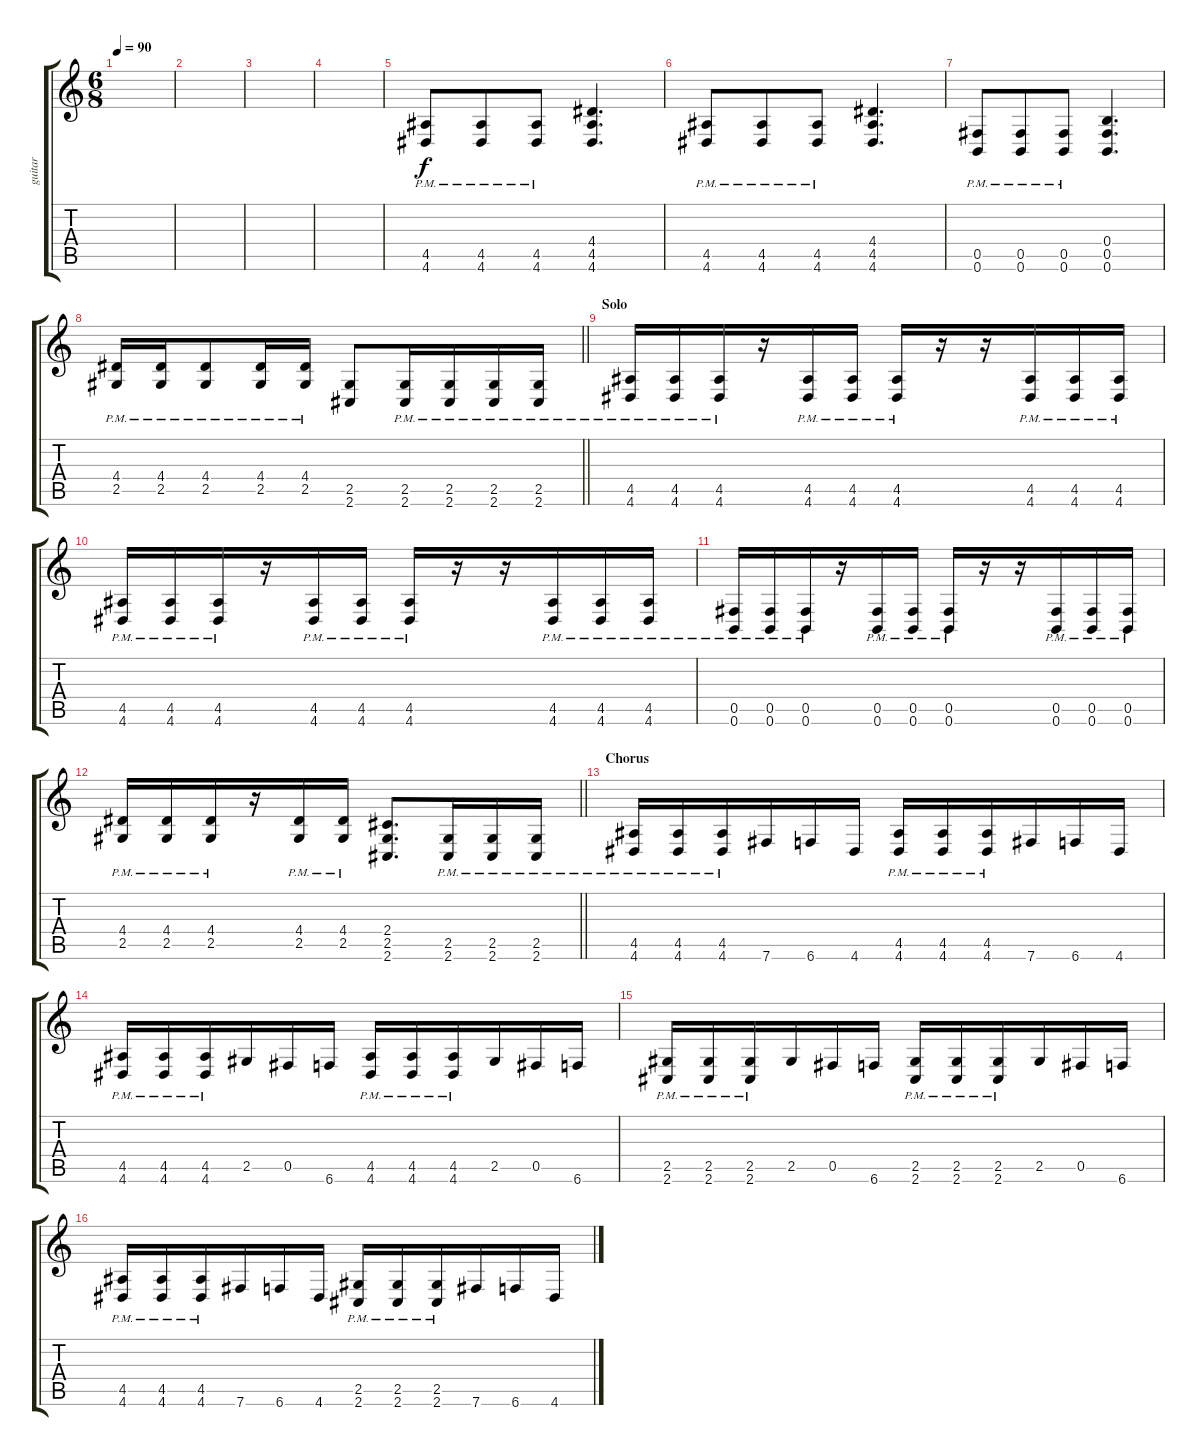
\track ("guitar" "guitar") {instrument distortionguitar}
\staff {score tabs}
\tuning (Db4 Ab3 E3 B2 Gb2 B1) {hide}
\ts (6 8)
\tempo 90
\clef g2
\ks c
|
|
|
|
(4.5{pm} 4.6{pm}).8 (4.5{pm} 4.6{pm}).8 (4.5{pm} 4.6{pm}).8 (4.4 4.5 4.6).4{d} |
(4.5{pm} 4.6{pm}).8 (4.5{pm} 4.6{pm}).8 (4.5{pm} 4.6{pm}).8 (4.4 4.5 4.6).4{d} |
(0.5{pm} 0.6{pm}).8 (0.5{pm} 0.6{pm}).8 (0.5{pm} 0.6{pm}).8 (0.4 0.5 0.6).4{d} |
\barLineRight lightlight
(4.4{pm} 2.5{pm}).16 (4.4{pm} 2.5{pm}).16 (4.4{pm} 2.5{pm}).8 (4.4{pm} 2.5{pm}).16 (4.4{pm} 2.5{pm}).16 (2.5 2.6).8 (2.5{pm} 2.6{pm}).16 (2.5{pm} 2.6{pm}).16 (2.5{pm} 2.6{pm}).16 (2.5{pm} 2.6{pm}).16 |
\section ("" "Solo")
(4.5{pm} 4.6{pm}).16 (4.5{pm} 4.6{pm}).16 (4.5{pm} 4.6{pm}).16 r.16 (4.5{pm} 4.6{pm}).16 (4.5{pm} 4.6{pm}).16 (4.5{pm} 4.6{pm}).16 r.16 r.16 (4.5{pm} 4.6{pm}).16 (4.5{pm} 4.6{pm}).16 (4.5{pm} 4.6{pm}).16 |
(4.5{pm} 4.6{pm}).16 (4.5{pm} 4.6{pm}).16 (4.5{pm} 4.6{pm}).16 r.16 (4.5{pm} 4.6{pm}).16 (4.5{pm} 4.6{pm}).16 (4.5{pm} 4.6{pm}).16 r.16 r.16 (4.5{pm} 4.6{pm}).16 (4.5{pm} 4.6{pm}).16 (4.5{pm} 4.6{pm}).16 |
(0.5{pm} 0.6{pm}).16 (0.5{pm} 0.6{pm}).16 (0.5{pm} 0.6{pm}).16 r.16 (0.5{pm} 0.6{pm}).16 (0.5{pm} 0.6{pm}).16 (0.5{pm} 0.6{pm}).16 r.16 r.16 (0.5{pm} 0.6{pm}).16 (0.5{pm} 0.6{pm}).16 (0.5{pm} 0.6{pm}).16 |
\barLineRight lightlight
(4.4{pm} 2.5{pm}).16 (4.4{pm} 2.5{pm}).16 (4.4{pm} 2.5{pm}).16 r.16 (4.4{pm} 2.5{pm}).16 (4.4{pm} 2.5{pm}).16 (2.4 2.5 2.6).8{d} (2.5{pm} 2.6{pm}).16 (2.5{pm} 2.6{pm}).16 (2.5{pm} 2.6{pm}).16 |
\section ("" "Chorus")
(4.5{pm} 4.6{pm}).16 (4.5{pm} 4.6{pm}).16 (4.5{pm} 4.6{pm}).16 7.6.16 6.6.16 4.6.16 (4.5{pm} 4.6{pm}).16 (4.5{pm} 4.6{pm}).16 (4.5{pm} 4.6{pm}).16 7.6.16 6.6.16 4.6.16 |
(4.5{pm} 4.6{pm}).16 (4.5{pm} 4.6{pm}).16 (4.5{pm} 4.6{pm}).16 2.5.16 0.5.16 6.6.16 (4.5{pm} 4.6{pm}).16 (4.5{pm} 4.6{pm}).16 (4.5{pm} 4.6{pm}).16 2.5.16 0.5.16 6.6.16 |
(2.5{pm} 2.6{pm}).16 (2.5{pm} 2.6{pm}).16 (2.5{pm} 2.6{pm}).16 2.5.16 0.5.16 6.6.16 (2.5{pm} 2.6{pm}).16 (2.5{pm} 2.6{pm}).16 (2.5{pm} 2.6{pm}).16 2.5.16 0.5.16 6.6.16 |
(4.5{pm} 4.6{pm}).16 (4.5{pm} 4.6{pm}).16 (4.5{pm} 4.6{pm}).16 7.6.16 6.6.16 4.6.16 (2.5{pm} 2.6{pm}).16 (2.5{pm} 2.6{pm}).16 (2.5{pm} 2.6{pm}).16 7.6.16 6.6.16 4.6.16
